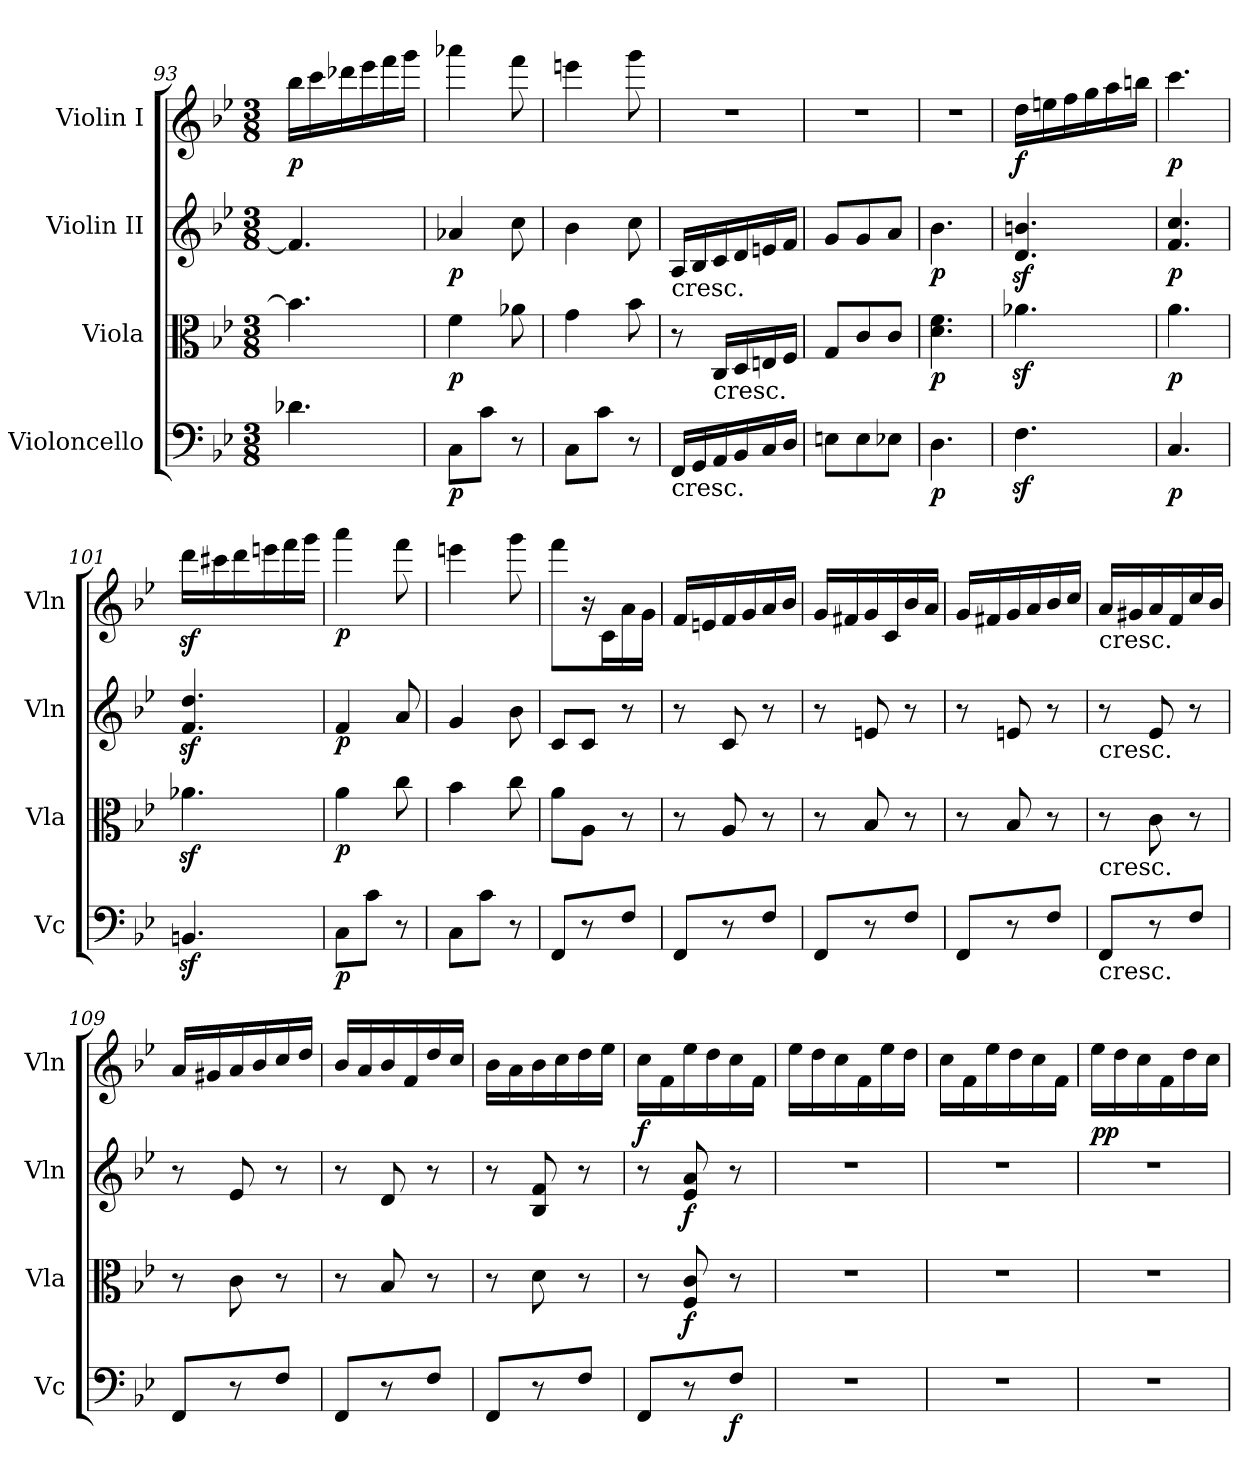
**kern	**dynam	**kern	**dynam	**kern	**dynam	**kern	**dynam
*part4	*part4	*part3	*part3	*part2	*part2	*part1	*part1
*staff4	*staff4	*staff3	*staff3	*staff2	*staff2	*staff1	*staff1
*I"Violoncello	*	*I"Viola	*	*I"Violin II	*	*I"Violin I	*
*I'Vc	*	*I'Vla	*	*I'Vln	*	*I'Vln	*
*clefF4	*	*clefC3	*	*clefG2	*	*clefG2	*
*k[b-e-]	*	*k[b-e-]	*	*k[b-e-]	*	*k[b-e-]	*
*M3/8	*	*M3/8	*	*M3/8	*	*M3/8	*
=93	=93	=93	=93	=93	=93	=93	=93
!	!	!	!	!	!	!	!LO:DY:b
4.d-X\	.	4.b-\]	.	4.f/]	.	16bb-\LL	p
.	.	.	.	.	.	16ccc\	.
.	.	.	.	.	.	16ddd-X\	.
.	.	.	.	.	.	16eee-\	.
.	.	.	.	.	.	16fff\	.
.	.	.	.	.	.	16ggg\JJ	.
=94	=94	=94	=94	=94	=94	=94	=94
!	!LO:DY:b	!	!LO:DY:b	!	!LO:DY:b	!	!
8C\L	p	4f\	p	4a-X/	p	4aaa-X\	.
8c\J	.	.	.	.	.	.	.
8r	.	8a-X\	.	8cc\	.	8fff\	.
=95	=95	=95	=95	=95	=95	=95	=95
8C\L	.	4g\	.	4b-\	.	4eeen\	.
8c\J	.	.	.	.	.	.	.
8r	.	8b-\	.	8cc\	.	8ggg\	.
=96	=96	=96	=96	=96	=96	=96	=96
!	!	!	!	!LO:TX:b:t=cresc.	!	!	!
!LO:TX:b:t=cresc.	!	!	!	!	!	!	!
16FF/LL	.	8r	.	16A/LL	.	4.r	.
16GG/	.	.	.	16B-/	.	.	.
!	!	!LO:TX:b:t=cresc.	!	!	!	!	!
16AA/	.	16C/LL	.	16c/	.	.	.
16BB-/	.	16D/	.	16d/	.	.	.
16C/	.	16En/	.	16en/	.	.	.
16D/JJ	.	16F/JJ	.	16f/JJ	.	.	.
=97	=97	=97	=97	=97	=97	=97	=97
8En\L	.	8G/L	.	8g/L	.	4.r	.
8E\	.	8c/	.	8g/	.	.	.
8E-X\J	.	8c/J	.	8a/J	.	.	.
=98	=98	=98	=98	=98	=98	=98	=98
!	!LO:DY:b	!	!LO:DY:b	!	!LO:DY:b	!	!
4.D\	p	4.d\ 4.f\	p	4.b-\	p	4.r	.
=99	=99	=99	=99	=99	=99	=99	=99
!	!	!	!	!	!	!	!LO:DY:b
4.Fz<\	.	4.a-Xz<\	.	4.d/z< 4.bn/z<	.	16dd\LL	f
.	.	.	.	.	.	16een\	.
.	.	.	.	.	.	16ff\	.
.	.	.	.	.	.	16gg\	.
.	.	.	.	.	.	16aa\	.
.	.	.	.	.	.	16bbn\JJ	.
=100	=100	=100	=100	=100	=100	=100	=100
!	!LO:DY:b	!	!LO:DY:b	!	!LO:DY:b	!	!LO:DY:b
4.C/	p	4.a\	p	4.f/ 4.cc/	p	4.ccc\	p
=101	=101	=101	=101	=101	=101	=101	=101
4.BBnz</	.	4.a-Xz<\	.	4.f/z< 4.dd/z<	.	16dddz<\LL	.
.	.	.	.	.	.	16ccc#X\	.
.	.	.	.	.	.	16ddd\	.
.	.	.	.	.	.	16eeen\	.
.	.	.	.	.	.	16fff\	.
.	.	.	.	.	.	16ggg\JJ	.
=102	=102	=102	=102	=102	=102	=102	=102
!	!LO:DY:b	!	!LO:DY:b	!	!LO:DY:b	!	!LO:DY:b
8C\L	p	4a\	p	4f/	p	4aaa\	p
8c\J	.	.	.	.	.	.	.
8r	.	8cc\	.	8a/	.	8fff\	.
=103	=103	=103	=103	=103	=103	=103	=103
8C\L	.	4b-\	.	4g/	.	4eeen\	.
8c\J	.	.	.	.	.	.	.
8r	.	8cc\	.	8b-\	.	8ggg\	.
=104	=104	=104	=104	=104	=104	=104	=104
8FF/L	.	8a\L	.	8c/L	.	8fff\L	.
8r	.	8A\J	.	8c/J	.	16r	.
.	.	.	.	.	.	16c\L	.
8F/J	.	8r	.	8r	.	16a\	.
.	.	.	.	.	.	16g\JJ	.
=105	=105	=105	=105	=105	=105	=105	=105
8FF/L	.	8r	.	8r	.	16f/LL	.
.	.	.	.	.	.	16en/	.
8r	.	8A/	.	8c/	.	16f/	.
.	.	.	.	.	.	16g/	.
8F/J	.	8r	.	8r	.	16a/	.
.	.	.	.	.	.	16b-/JJ	.
=106	=106	=106	=106	=106	=106	=106	=106
8FF/L	.	8r	.	8r	.	16g/LL	.
.	.	.	.	.	.	16f#X/	.
8r	.	8B-/	.	8en/	.	16g/	.
.	.	.	.	.	.	16c/	.
8F/J	.	8r	.	8r	.	16b-/	.
.	.	.	.	.	.	16a/JJ	.
=107	=107	=107	=107	=107	=107	=107	=107
8FF/L	.	8r	.	8r	.	16g/LL	.
.	.	.	.	.	.	16f#X/	.
8r	.	8B-/	.	8en/	.	16g/	.
.	.	.	.	.	.	16a/	.
8F/J	.	8r	.	8r	.	16b-/	.
.	.	.	.	.	.	16cc/JJ	.
=108	=108	=108	=108	=108	=108	=108	=108
!	!	!	!	!	!	!LO:TX:b:t=cresc.	!
!	!	!	!	!LO:TX:b:t=cresc.	!	!	!
!	!	!LO:TX:b:t=cresc.	!	!	!	!	!
!LO:TX:b:t=cresc.	!	!	!	!	!	!	!
8FF/L	.	8r	.	8r	.	16a/LL	.
.	.	.	.	.	.	16g#X/	.
8r	.	8c\	.	8e-/	.	16a/	.
.	.	.	.	.	.	16f/	.
8F/J	.	8r	.	8r	.	16cc/	.
.	.	.	.	.	.	16b-/JJ	.
=109	=109	=109	=109	=109	=109	=109	=109
8FF/L	.	8r	.	8r	.	16a/LL	.
.	.	.	.	.	.	16g#X/	.
8r	.	8c\	.	8e-/	.	16a/	.
.	.	.	.	.	.	16b-/	.
8F/J	.	8r	.	8r	.	16cc/	.
.	.	.	.	.	.	16dd/JJ	.
=110	=110	=110	=110	=110	=110	=110	=110
8FF/L	.	8r	.	8r	.	16b-/LL	.
.	.	.	.	.	.	16a/	.
8r	.	8B-/	.	8d/	.	16b-/	.
.	.	.	.	.	.	16f/	.
8F/J	.	8r	.	8r	.	16dd/	.
.	.	.	.	.	.	16cc/JJ	.
=111	=111	=111	=111	=111	=111	=111	=111
8FF/L	.	8r	.	8r	.	16b-\LL	.
.	.	.	.	.	.	16a\	.
8r	.	8d\	.	8B-/ 8f/	.	16b-\	.
.	.	.	.	.	.	16cc\	.
8F/J	.	8r	.	8r	.	16dd\	.
.	.	.	.	.	.	16ee-\JJ	.
=112	=112	=112	=112	=112	=112	=112	=112
!	!	!	!	!	!	!	!LO:DY:b
8FF/L	.	8r	.	8r	.	16cc\LL	f
.	.	.	.	.	.	16f\	.
!	!	!	!LO:DY:b	!	!LO:DY:b	!	!
8r	.	8F/ 8c/	f	8e-/ 8a/	f	16ee-\	.
.	.	.	.	.	.	16dd\	.
!	!LO:DY:b	!	!	!	!	!	!
8F/J	f	8r	.	8r	.	16cc\	.
.	.	.	.	.	.	16f\JJ	.
=113	=113	=113	=113	=113	=113	=113	=113
4.r	.	4.r	.	4.r	.	16ee-\LL	.
.	.	.	.	.	.	16dd\	.
.	.	.	.	.	.	16cc\	.
.	.	.	.	.	.	16f\	.
.	.	.	.	.	.	16ee-\	.
.	.	.	.	.	.	16dd\JJ	.
=114	=114	=114	=114	=114	=114	=114	=114
4.r	.	4.r	.	4.r	.	16cc\LL	.
.	.	.	.	.	.	16f\	.
.	.	.	.	.	.	16ee-\	.
.	.	.	.	.	.	16dd\	.
.	.	.	.	.	.	16cc\	.
.	.	.	.	.	.	16f\JJ	.
=115	=115	=115	=115	=115	=115	=115	=115
!	!	!	!	!	!	!	!LO:DY:b
4.r	.	4.r	.	4.r	.	16ee-\LL	pp
.	.	.	.	.	.	16dd\	.
.	.	.	.	.	.	16cc\	.
.	.	.	.	.	.	16f\	.
.	.	.	.	.	.	16dd\	.
.	.	.	.	.	.	16cc\JJ	.
=	=	=	=	=	=	=	=
*-	*-	*-	*-	*-	*-	*-	*-
